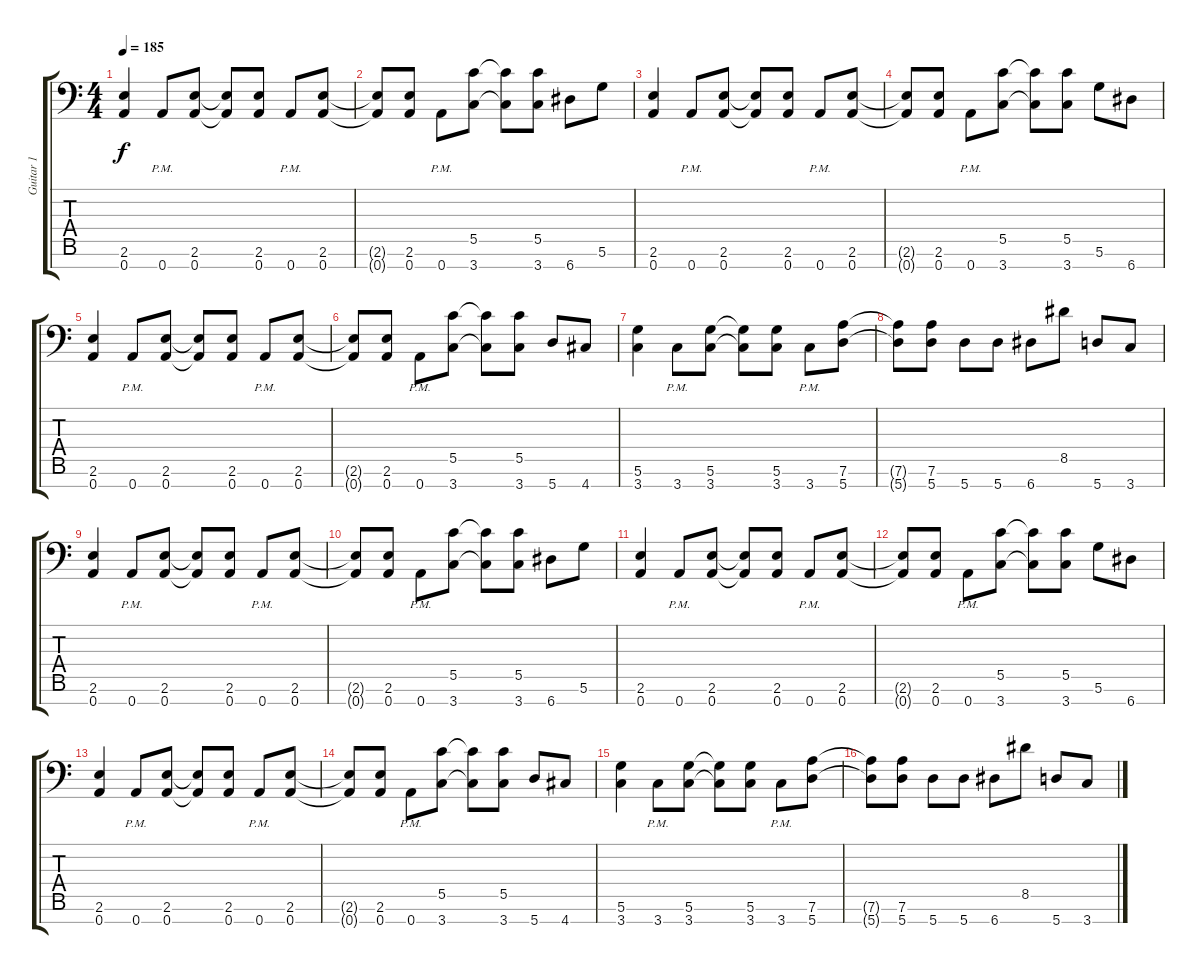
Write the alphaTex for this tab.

\track ("Guitar 1" "Guitar 1") {instrument distortionguitar}
\staff {score tabs}
\tuning (D4 A3 F3 C3 G2 D2 A1) {hide}
\ts (4 4)
\tempo 185
\clef f4
\ks c
(2.6 0.7).4{dy f instrument distortionguitar} 0.7{pm}.8{instrument overdrivenguitar} (2.6 0.7).8 (2.6{t} 0.7{t}).8 (2.6 0.7).8 0.7{pm}.8 (2.6 0.7).8 |
(2.6{t} 0.7{t}).8 (2.6 0.7).8 0.7{pm}.8 (5.5 3.7).8 (5.5{t} 3.7{t}).8 (5.5 3.7).8 6.7.8 5.6.8 |
(2.6 0.7).4{instrument distortionguitar} 0.7{pm}.8{instrument overdrivenguitar} (2.6 0.7).8 (2.6{t} 0.7{t}).8 (2.6 0.7).8 0.7{pm}.8 (2.6 0.7).8 |
(2.6{t} 0.7{t}).8 (2.6 0.7).8 0.7{pm}.8 (5.5 3.7).8 (5.5{t} 3.7{t}).8 (5.5 3.7).8 5.6.8 6.7.8 |
(2.6 0.7).4{instrument overdrivenguitar} 0.7{pm}.8{instrument overdrivenguitar} (2.6 0.7).8 (2.6{t} 0.7{t}).8 (2.6 0.7).8 0.7{pm}.8 (2.6 0.7).8 |
(2.6{t} 0.7{t}).8 (2.6 0.7).8 0.7{pm}.8 (5.5 3.7).8 (5.5{t} 3.7{t}).8 (5.5 3.7).8 5.7.8 4.7.8 |
(5.6 3.7).4{instrument distortionguitar} 3.7{pm}.8{instrument overdrivenguitar} (5.6 3.7).8 (5.6{t} 3.7{t}).8 (5.6 3.7).8 3.7{pm}.8 (7.6 5.7).8{instrument overdrivenguitar} |
(7.6{t} 5.7{t}).8 (7.6 5.7).8{instrument overdrivenguitar} 5.7.8 5.7.8 6.7.8 8.5.8 5.7.8 3.7.8 |
(2.6 0.7).4{instrument distortionguitar} 0.7{pm}.8 (2.6 0.7).8 (2.6{t} 0.7{t}).8 (2.6 0.7).8 0.7{pm}.8 (2.6 0.7).8 |
(2.6{t} 0.7{t}).8 (2.6 0.7).8 0.7{pm}.8 (5.5 3.7).8 (5.5{t} 3.7{t}).8 (5.5 3.7).8 6.7.8 5.6.8 |
(2.6 0.7).4 0.7{pm}.8 (2.6 0.7).8 (2.6{t} 0.7{t}).8 (2.6 0.7).8 0.7{pm}.8 (2.6 0.7).8 |
(2.6{t} 0.7{t}).8 (2.6 0.7).8 0.7{pm}.8 (5.5 3.7).8 (5.5{t} 3.7{t}).8 (5.5 3.7).8 5.6.8 6.7.8 |
(2.6 0.7).4 0.7{pm}.8 (2.6 0.7).8 (2.6{t} 0.7{t}).8 (2.6 0.7).8 0.7{pm}.8 (2.6 0.7).8 |
(2.6{t} 0.7{t}).8 (2.6 0.7).8 0.7{pm}.8 (5.5 3.7).8 (5.5{t} 3.7{t}).8 (5.5 3.7).8 5.7.8 4.7.8 |
(5.6 3.7).4 3.7{pm}.8 (5.6 3.7).8 (5.6{t} 3.7{t}).8 (5.6 3.7).8 3.7{pm}.8 (7.6 5.7).8 |
(7.6{t} 5.7{t}).8 (7.6 5.7).8 5.7.8 5.7.8 6.7.8 8.5.8 5.7.8 3.7.8
